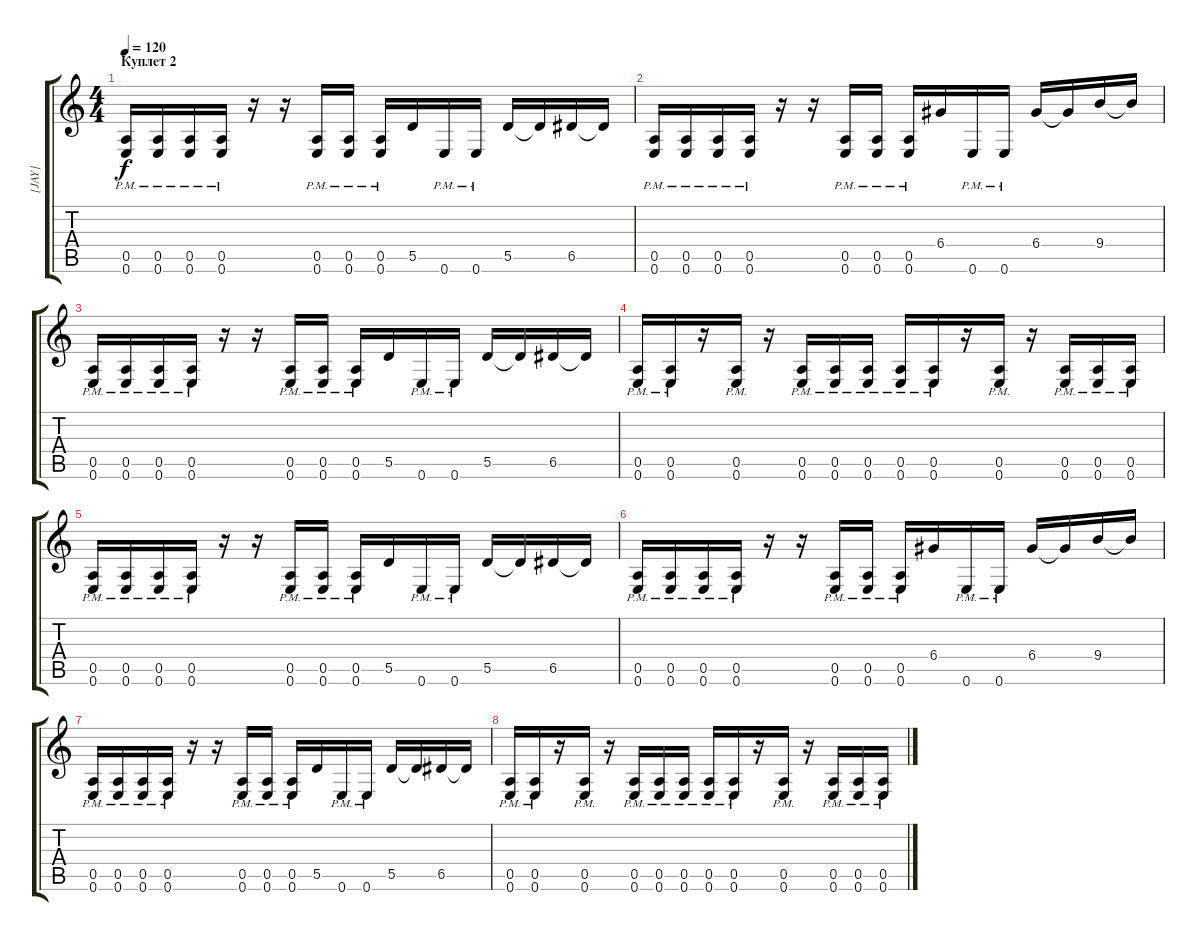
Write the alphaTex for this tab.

\track ("[JAY]" "[JAY]") {instrument distortionguitar}
\staff {score tabs}
\tuning (E4 B3 G3 D3 A2 E2) {hide}
\ts (4 4)
\section ("" "Куплет 2")
\tempo 120
\clef g2
\ks c
(0.5{pm} 0.6{pm}).16{dy f} (0.5{pm} 0.6{pm}).16 (0.5{pm} 0.6{pm}).16 (0.5{pm} 0.6{pm}).16 r.16 r.16 (0.5{pm} 0.6{pm}).16 (0.5{pm} 0.6{pm}).16 (0.5{pm} 0.6{pm}).16 5.5.16 0.6{pm}.16 0.6{pm}.16 5.5.16 5.5{t}.16 6.5.16 6.5{t}.16 |
(0.5{pm} 0.6{pm}).16 (0.5{pm} 0.6{pm}).16 (0.5{pm} 0.6{pm}).16 (0.5{pm} 0.6{pm}).16 r.16 r.16 (0.5{pm} 0.6{pm}).16 (0.5{pm} 0.6{pm}).16 (0.5{pm} 0.6{pm}).16 6.4.16 0.6{pm}.16 0.6{pm}.16 6.4.16 6.4{t}.16 9.4.16 9.4{t}.16 |
(0.5{pm} 0.6{pm}).16 (0.5{pm} 0.6{pm}).16 (0.5{pm} 0.6{pm}).16 (0.5{pm} 0.6{pm}).16 r.16 r.16 (0.5{pm} 0.6{pm}).16 (0.5{pm} 0.6{pm}).16 (0.5{pm} 0.6{pm}).16 5.5.16 0.6{pm}.16 0.6{pm}.16 5.5.16 5.5{t}.16 6.5.16 6.5{t}.16 |
(0.5{pm} 0.6{pm}).16 (0.5{pm} 0.6{pm}).16 r.16 (0.5{pm} 0.6{pm}).16 r.16 (0.5{pm} 0.6{pm}).16 (0.5{pm} 0.6{pm}).16 (0.5{pm} 0.6{pm}).16 (0.5{pm} 0.6{pm}).16 (0.5{pm} 0.6{pm}).16 r.16 (0.5{pm} 0.6{pm}).16 r.16 (0.5{pm} 0.6{pm}).16 (0.5{pm} 0.6{pm}).16 (0.5{pm} 0.6{pm}).16 |
(0.5{pm} 0.6{pm}).16 (0.5{pm} 0.6{pm}).16 (0.5{pm} 0.6{pm}).16 (0.5{pm} 0.6{pm}).16 r.16 r.16 (0.5{pm} 0.6{pm}).16 (0.5{pm} 0.6{pm}).16 (0.5{pm} 0.6{pm}).16 5.5.16 0.6{pm}.16 0.6{pm}.16 5.5.16 5.5{t}.16 6.5.16 6.5{t}.16 |
(0.5{pm} 0.6{pm}).16 (0.5{pm} 0.6{pm}).16 (0.5{pm} 0.6{pm}).16 (0.5{pm} 0.6{pm}).16 r.16 r.16 (0.5{pm} 0.6{pm}).16 (0.5{pm} 0.6{pm}).16 (0.5{pm} 0.6{pm}).16 6.4.16 0.6{pm}.16 0.6{pm}.16 6.4.16 6.4{t}.16 9.4.16 9.4{t}.16 |
(0.5{pm} 0.6{pm}).16 (0.5{pm} 0.6{pm}).16 (0.5{pm} 0.6{pm}).16 (0.5{pm} 0.6{pm}).16 r.16 r.16 (0.5{pm} 0.6{pm}).16 (0.5{pm} 0.6{pm}).16 (0.5{pm} 0.6{pm}).16 5.5.16 0.6{pm}.16 0.6{pm}.16 5.5.16 5.5{t}.16 6.5.16 6.5{t}.16 |
(0.5{pm} 0.6{pm}).16 (0.5{pm} 0.6{pm}).16 r.16 (0.5{pm} 0.6{pm}).16 r.16 (0.5{pm} 0.6{pm}).16 (0.5{pm} 0.6{pm}).16 (0.5{pm} 0.6{pm}).16 (0.5{pm} 0.6{pm}).16 (0.5{pm} 0.6{pm}).16 r.16 (0.5{pm} 0.6{pm}).16 r.16 (0.5{pm} 0.6{pm}).16 (0.5{pm} 0.6{pm}).16 (0.5{pm} 0.6{pm}).16
